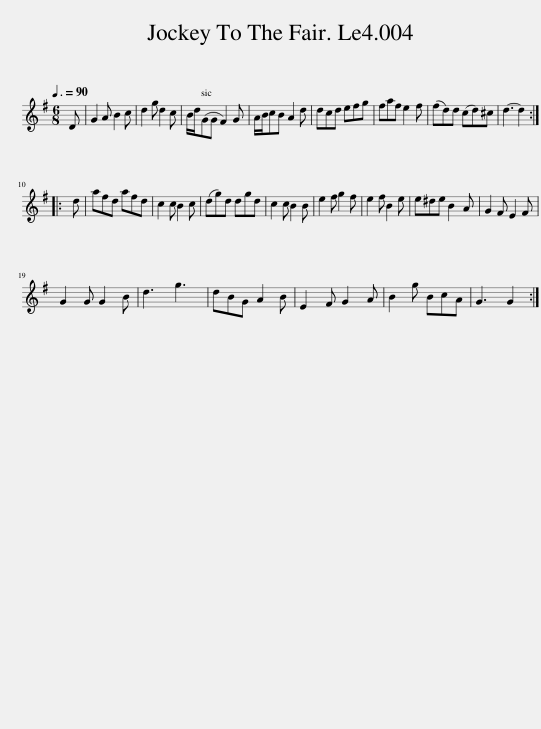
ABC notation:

X:1
L:1/8
Q:3/8=90
M:6/8
I:linebreak $
K:G
V:1 treble
V:1
 D | G2 A B2 c | d2 g d2 c | B/d/(GG F2) G | A/B/cB A2 d | %5
 dcd efg | faf e2 f | (fd)d (cd)^c | d3- d2 ::$ d | %10
 afd afd | c2 c B2 c | (dg)d dgd | c2 c B2 B | e2 f g2 f | %15
 e2 f B2 e | e^de B2 A | G2 F E2 F |$ G2 G G2 B | d3 g3 | %20
 dBG A2 B | E2 F G2 A | B2 g BcA | G3 G2 :| %24
